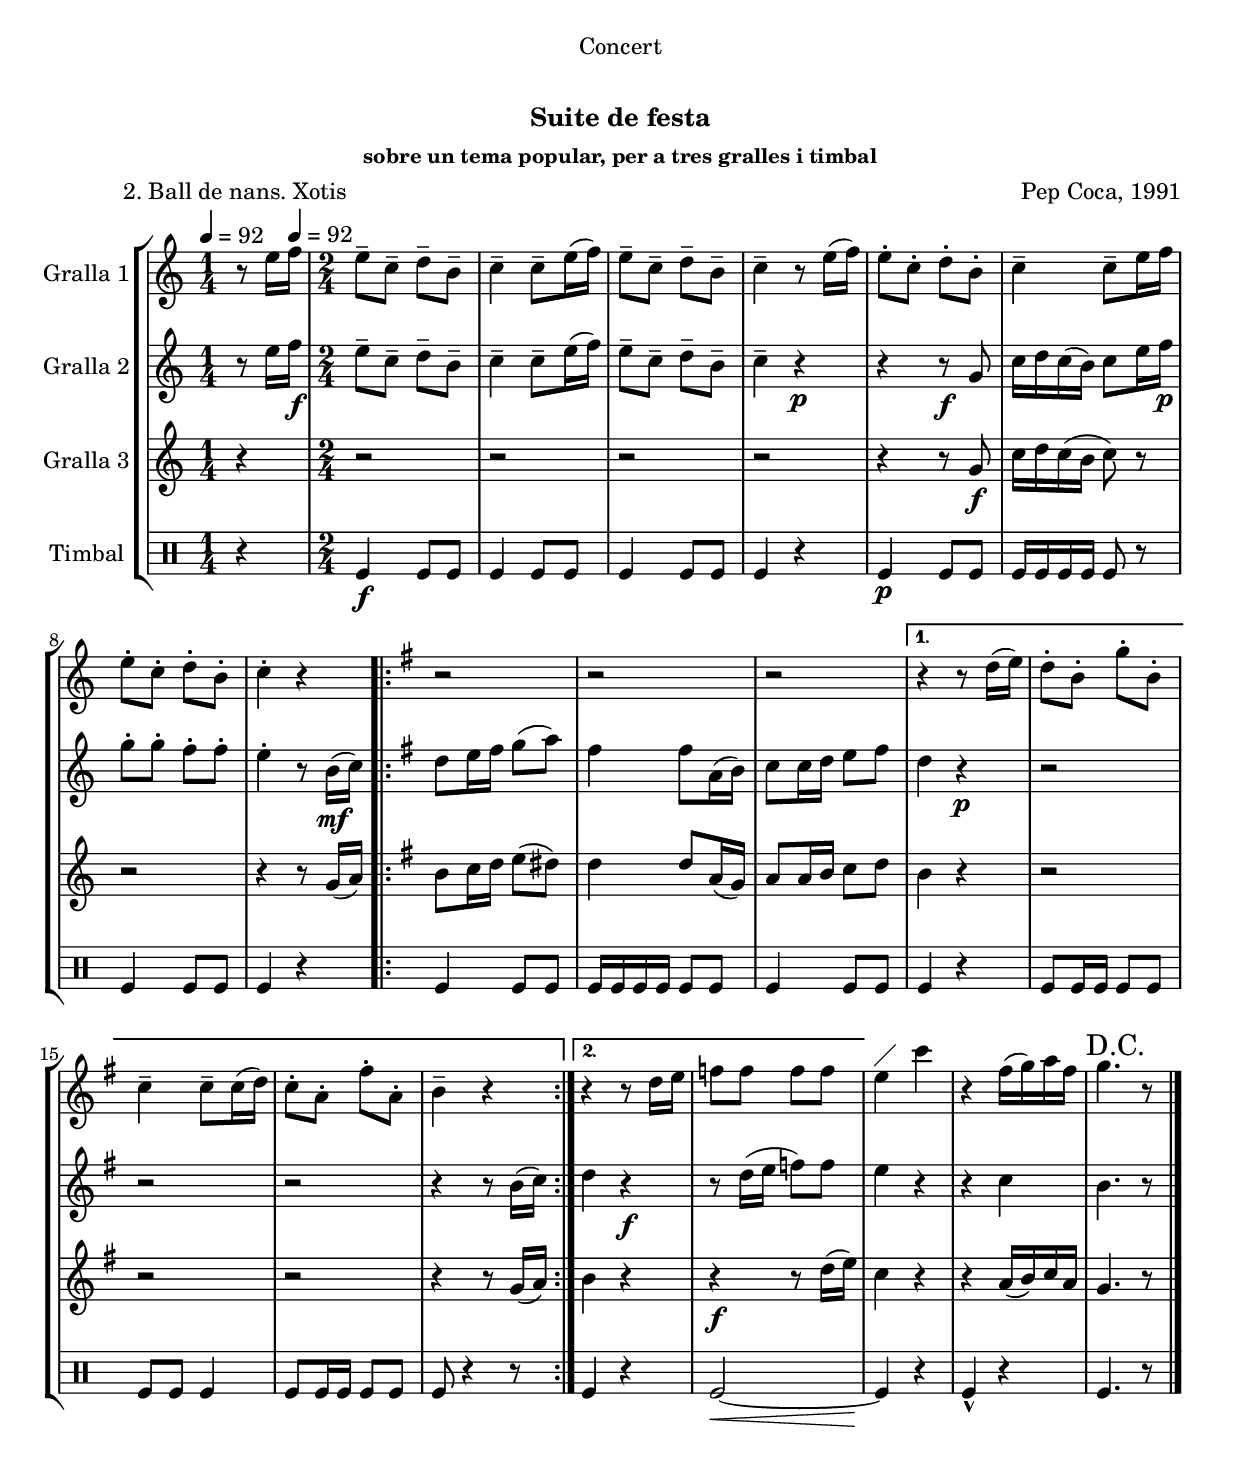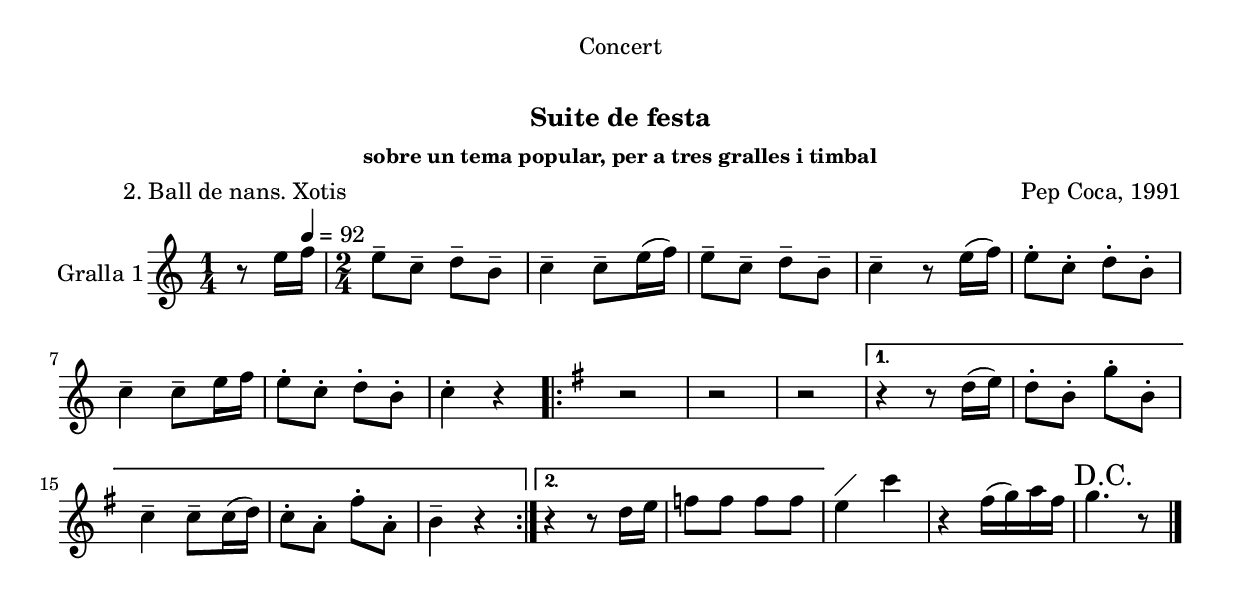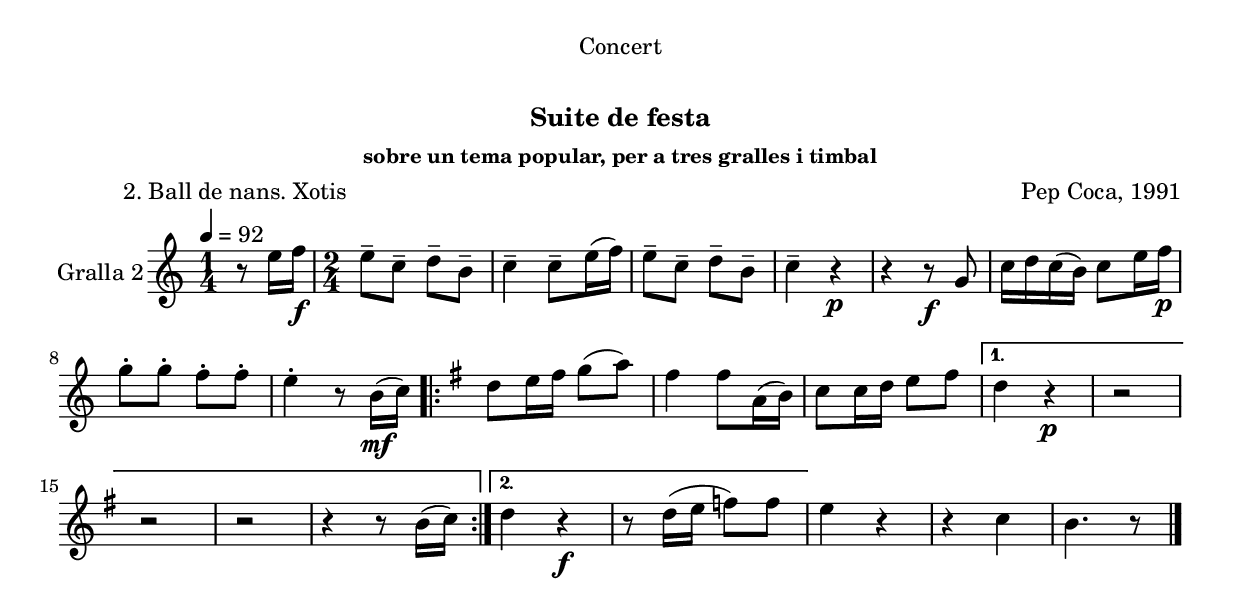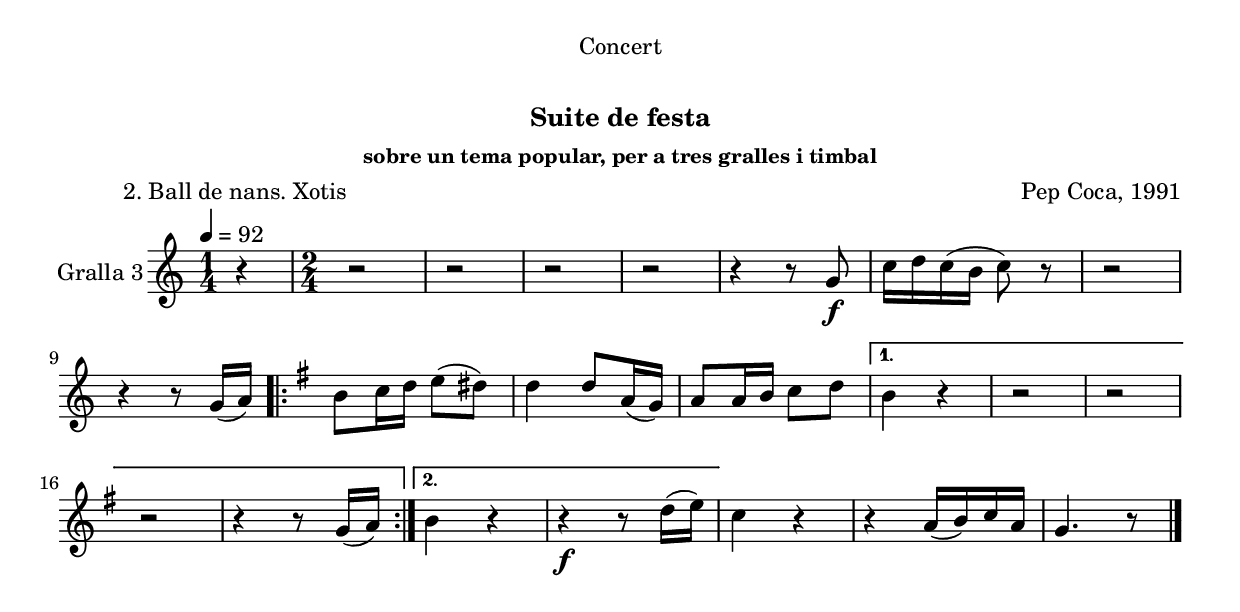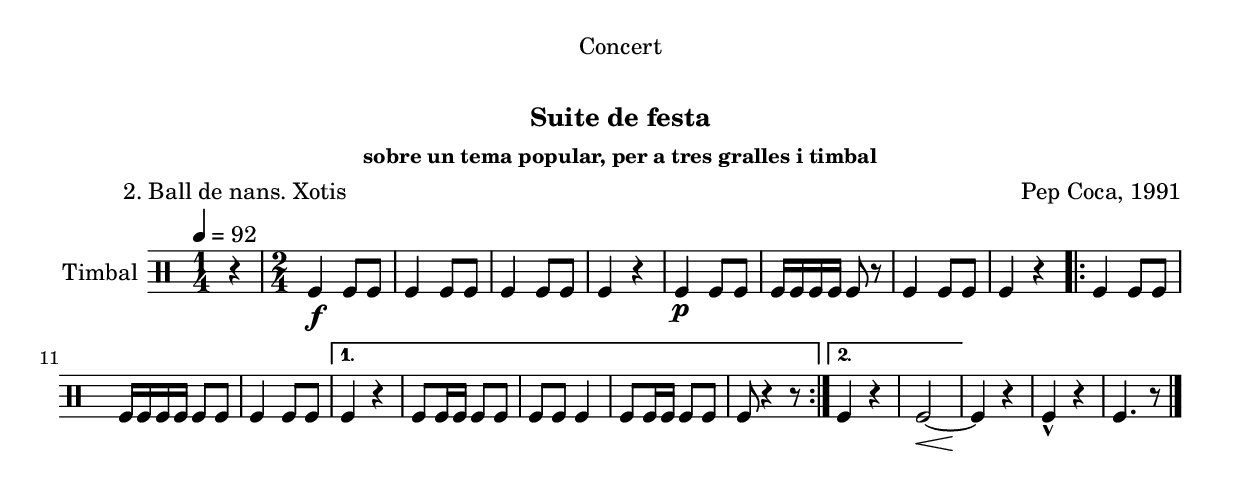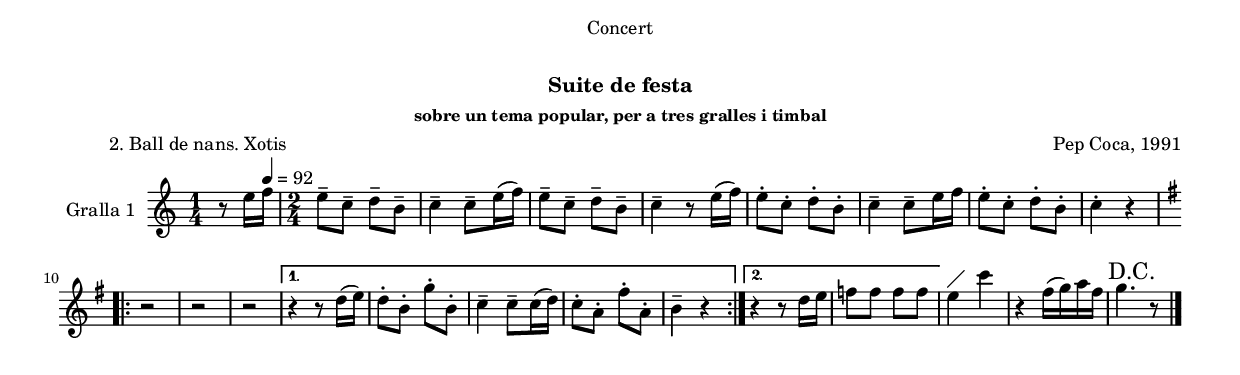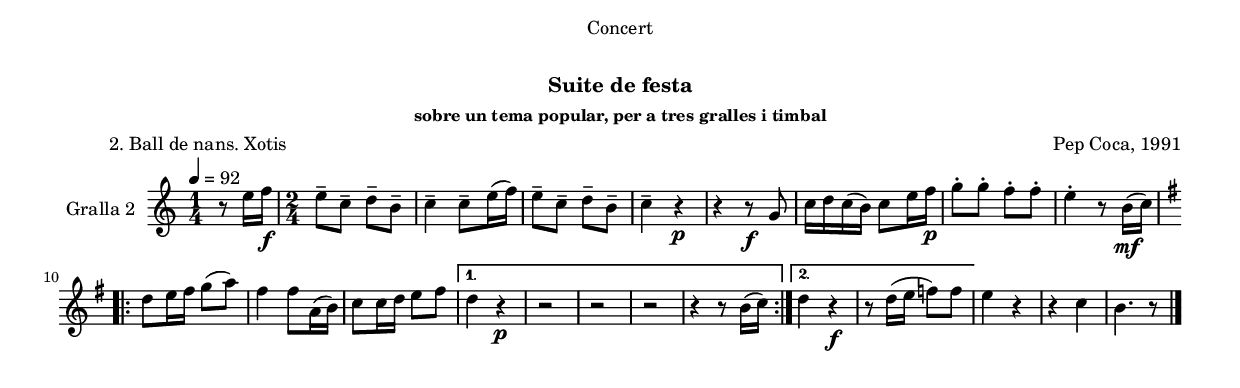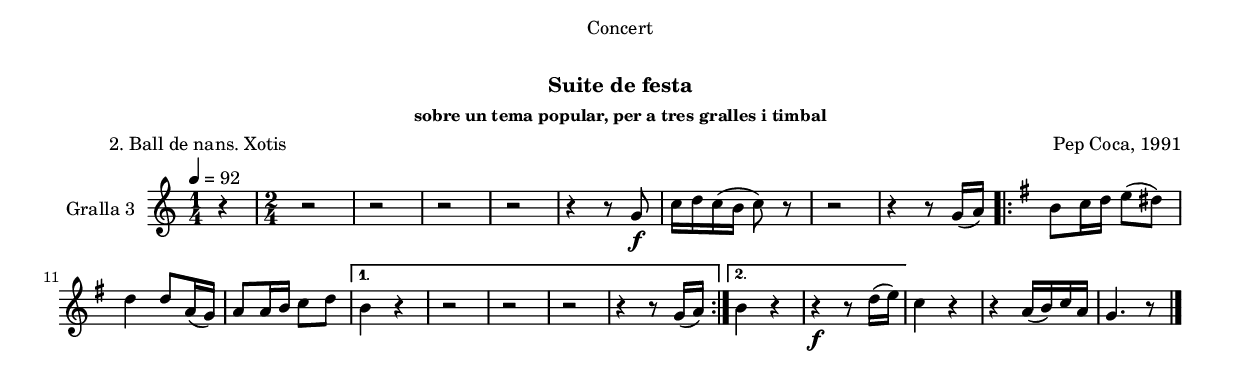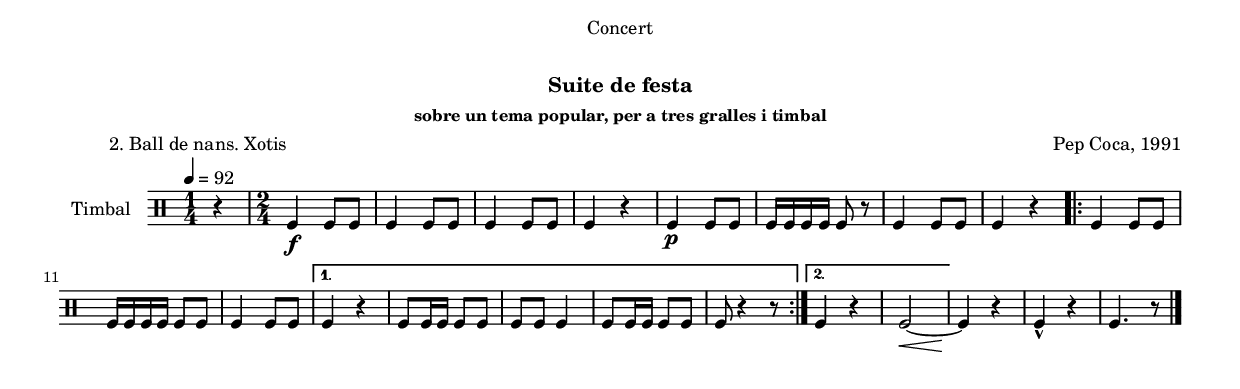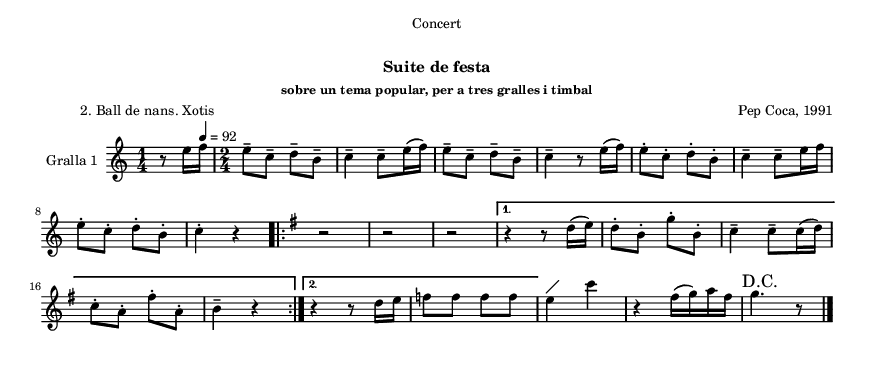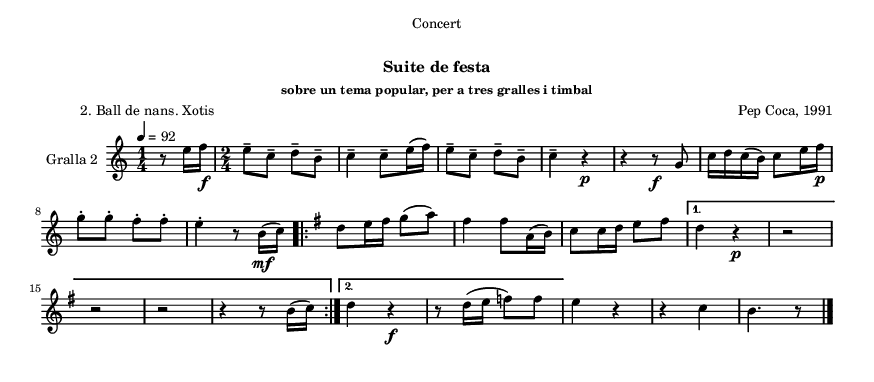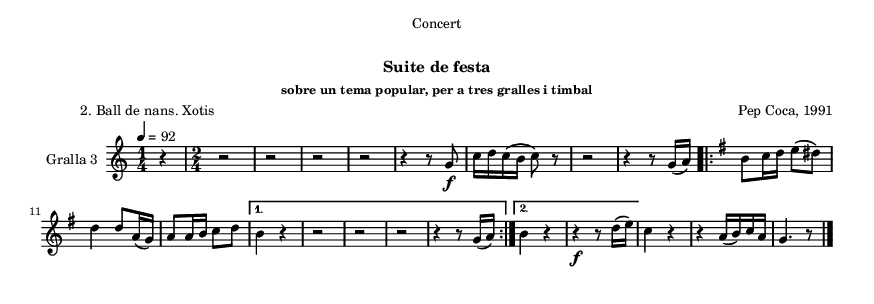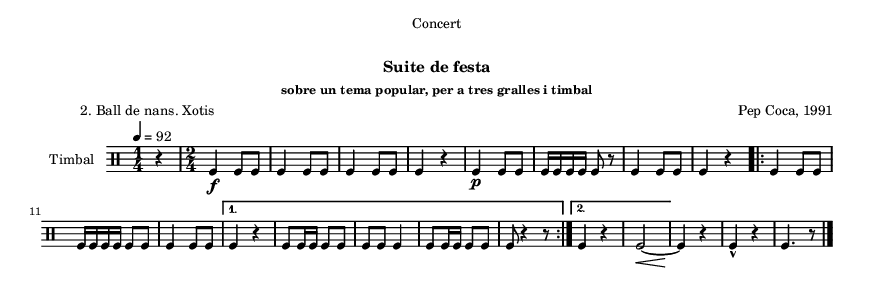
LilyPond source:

\version "2.16.0"

\header {
  dedication="Concert"
  title="  "
  subtitle="Suite de festa"
  subsubtitle="sobre un tema popular, per a tres gralles i timbal"
  poet="          2. Ball de nans. Xotis"
  meter=""
  piece=""
  composer="Pep Coca, 1991"
  arranger=""
  opus=""
  instrument=""
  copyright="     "
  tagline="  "
}

liniaroAa =
\relative e''
{
  \clef treble
  \key c \major
  \time 1/4
  r8 e16 \tempo 4 = 92 f   |
  \time 2/4   e8-- c-- d-- b--  |
  c4-- c8-- e16 ( f )  |
  e8-- c-- d-- b--  |
  %05
  c4-- r8 e16 ( f )  |
  e8-. c-. d-. b-.  |
  c4-- c8-- e16 f   |
  e8-. c-. d-. b-.  |
  c4-. r  |
  %10
  \key g \major   \repeat volta 2 { r2  |
  r2  |
  r2 }
  \alternative { { r4 r8 d16 ( e )  |
  d8-. b-. g'-. b,-.  |
  %15
  c4-- c8-- c16 ( d )  |
  c8-. a-. fis'-. a,-.  |
  b4-- r }
  { r4 r8 d16 e   |
  f8 f f f } }
  %20
  e4 ^\markup {\draw-line #'(2 . 2)} c'  |
  r4 fis,16 ( g ) a fis  |
  \mark "D.C." g4. r8  \bar "|." % kompletite
}

liniaroAb =
\relative e''
{
  \tempo 4 = 92
  \clef treble
  \key c \major
  \time 1/4
  r8 e16 f \f   |
  \time 2/4   e8-- c-- d-- b--  |
  c4-- c8-- e16 ( f )  |
  e8-- c-- d-- b--  |
  %05
  c4-- r \p  |
  r4 r8 \f g  |
  c16 d c ( b ) c8 e16 f \p   |
  g8-. g-. f-. f-.  |
  e4-. r8 b16 \mf ( c )  |
  %10
  \key g \major   \repeat volta 2 { d8 e16 fis g8 ( a )  |
  fis4 fis8 a,16 ( b )  |
  c8 c16 d e8 fis  }
  \alternative { { d4 r \p  |
  r2  |
  %15
  r2  |
  r2  |
  r4 r8 b16 ( c ) }
  { d4 r \f  |
  r8 d16 ( e f8 ) f } }
  %20
  e4 r  |
  r4 c  |
  b4. r8  \bar "|." % kompletite
}

liniaroAc =
\relative g'
{
  \tempo 4 = 92
  \clef treble
  \key c \major
  \time 1/4
  r4  |
  \time 2/4   r2  |
  r2  |
  r2  |
  %05
  r2  |
  r4 r8 g \f  |
  c16 d c ( b c8 ) r  |
  r2  |
  r4 r8 g16 ( a )  |
  %10
  \key g \major   \repeat volta 2 { b8 c16 d e8 ( dis )  |
  d4 d8 a16 ( g )  |
  a8 a16 b c8 d  }
  \alternative { { b4 r  |
  r2  |
  %15
  r2  |
  r2  |
  r4 r8 g16 ( a ) }
  { b4 r  |
  r4 \f r8 d16 ( e ) } }
  %20
  c4 r  |
  r4 a16 ( b ) c a  |
  g4. r8  \bar "|." % kompletite
}

liniaroAd =
\drummode
{
  \tempo 4 = 92
  \time 1/4
  r4  |
  \time 2/4   tomfl4 \f tomfl8 tomfl  |
  tomfl4 tomfl8 tomfl  |
  tomfl4 tomfl8 tomfl  |
  %05
  tomfl4 r  |
  tomfl4 \p tomfl8 tomfl  |
  tomfl16 tomfl tomfl tomfl tomfl8 r  |
  tomfl4 tomfl8 tomfl  |
  tomfl4 r  |
  %10
  \repeat volta 2 { tomfl4 tomfl8 tomfl  |
  tomfl16 tomfl tomfl tomfl tomfl8 tomfl  |
  tomfl4 tomfl8 tomfl }
  \alternative { { tomfl4 r  |
  tomfl8 tomfl16 tomfl tomfl8 tomfl  |
  %15
  tomfl8 tomfl tomfl4  |
  tomfl8 tomfl16 tomfl tomfl8 tomfl  |
  tomfl8 r4 r8 } % kompletite
  { tomfl4 r  |
  tomfl2 ~ \< } }
  %20
  tomfl4 \! r  |
  tomfl4-^ r  |
  tomfl4. r8  \bar "|." % kompletite
}

\book {

\paper {
  print-page-number = false
  #(set-paper-size "a4")
  #(layout-set-staff-size 20)
}

\bookpart {
  \score {
    \new StaffGroup {
      \override Score.RehearsalMark #'self-alignment-X = #LEFT
      <<
        \new Staff \with {instrumentName = #"Gralla 1" } \liniaroAa
        \new Staff \with {instrumentName = #"Gralla 2" } \liniaroAb
        \new Staff \with {instrumentName = #"Gralla 3" } \liniaroAc
        \new DrumStaff \with {instrumentName = #"Timbal" } \liniaroAd
      >>
    }
    \layout {}
  }\score { \unfoldRepeats
    \new StaffGroup {
      \override Score.RehearsalMark #'self-alignment-X = #LEFT
      <<
        \new Staff \with {instrumentName = #"Gralla 1" } \liniaroAa
        \new Staff \with {instrumentName = #"Gralla 2" } \liniaroAb
        \new Staff \with {instrumentName = #"Gralla 3" } \liniaroAc
        \new DrumStaff \with {instrumentName = #"Timbal" } \liniaroAd
      >>
    }
    \midi {}
  }
}

\bookpart {
  \header {}
  \score {
    \new StaffGroup {
      \override Score.RehearsalMark #'self-alignment-X = #LEFT
      <<
        \new Staff \with {instrumentName = #"Gralla 1" } \liniaroAa
      >>
    }
    \layout {}
  }\score { \unfoldRepeats
    \new StaffGroup {
      \override Score.RehearsalMark #'self-alignment-X = #LEFT
      <<
        \new Staff \with {instrumentName = #"Gralla 1" } \liniaroAa
      >>
    }
    \midi {}
  }
}

\bookpart {
  \header {}
  \score {
    \new StaffGroup {
      \override Score.RehearsalMark #'self-alignment-X = #LEFT
      <<
        \new Staff \with {instrumentName = #"Gralla 2" } \liniaroAb
      >>
    }
    \layout {}
  }\score { \unfoldRepeats
    \new StaffGroup {
      \override Score.RehearsalMark #'self-alignment-X = #LEFT
      <<
        \new Staff \with {instrumentName = #"Gralla 2" } \liniaroAb
      >>
    }
    \midi {}
  }
}

\bookpart {
  \header {}
  \score {
    \new StaffGroup {
      \override Score.RehearsalMark #'self-alignment-X = #LEFT
      <<
        \new Staff \with {instrumentName = #"Gralla 3" } \liniaroAc
      >>
    }
    \layout {}
  }\score { \unfoldRepeats
    \new StaffGroup {
      \override Score.RehearsalMark #'self-alignment-X = #LEFT
      <<
        \new Staff \with {instrumentName = #"Gralla 3" } \liniaroAc
      >>
    }
    \midi {}
  }
}

\bookpart {
  \header {}
  \score {
    \new StaffGroup {
      \override Score.RehearsalMark #'self-alignment-X = #LEFT
      <<
        \new DrumStaff \with {instrumentName = #"Timbal" } \liniaroAd
      >>
    }
    \layout {}
  }\score { \unfoldRepeats
    \new StaffGroup {
      \override Score.RehearsalMark #'self-alignment-X = #LEFT
      <<
        \new DrumStaff \with {instrumentName = #"Timbal" } \liniaroAd
      >>
    }
    \midi {}
  }
}

}

\book {

\paper {
  print-page-number = false
  #(set-paper-size "a5landscape")
  #(layout-set-staff-size 16)
  #(define output-suffix "a5")
}

\bookpart {
  \header {}
  \score {
    \new StaffGroup {
      \override Score.RehearsalMark #'self-alignment-X = #LEFT
      <<
        \new Staff \with {instrumentName = #"Gralla 1" } \liniaroAa
      >>
    }
    \layout {}
  }
}

\bookpart {
  \header {}
  \score {
    \new StaffGroup {
      \override Score.RehearsalMark #'self-alignment-X = #LEFT
      <<
        \new Staff \with {instrumentName = #"Gralla 2" } \liniaroAb
      >>
    }
    \layout {}
  }
}

\bookpart {
  \header {}
  \score {
    \new StaffGroup {
      \override Score.RehearsalMark #'self-alignment-X = #LEFT
      <<
        \new Staff \with {instrumentName = #"Gralla 3" } \liniaroAc
      >>
    }
    \layout {}
  }
}

\bookpart {
  \header {}
  \score {
    \new StaffGroup {
      \override Score.RehearsalMark #'self-alignment-X = #LEFT
      <<
        \new DrumStaff \with {instrumentName = #"Timbal" } \liniaroAd
      >>
    }
    \layout {}
  }
}

}

\book {

\paper {
  print-page-number = false
  #(set-paper-size "a6landscape")
  #(layout-set-staff-size 12)
  #(define output-suffix "a6")
}

\bookpart {
  \header {}
  \score {
    \new StaffGroup {
      \override Score.RehearsalMark #'self-alignment-X = #LEFT
      <<
        \new Staff \with {instrumentName = #"Gralla 1" } \liniaroAa
      >>
    }
    \layout {}
  }
}

\bookpart {
  \header {}
  \score {
    \new StaffGroup {
      \override Score.RehearsalMark #'self-alignment-X = #LEFT
      <<
        \new Staff \with {instrumentName = #"Gralla 2" } \liniaroAb
      >>
    }
    \layout {}
  }
}

\bookpart {
  \header {}
  \score {
    \new StaffGroup {
      \override Score.RehearsalMark #'self-alignment-X = #LEFT
      <<
        \new Staff \with {instrumentName = #"Gralla 3" } \liniaroAc
      >>
    }
    \layout {}
  }
}

\bookpart {
  \header {}
  \score {
    \new StaffGroup {
      \override Score.RehearsalMark #'self-alignment-X = #LEFT
      <<
        \new DrumStaff \with {instrumentName = #"Timbal" } \liniaroAd
      >>
    }
    \layout {}
  }
}

}

